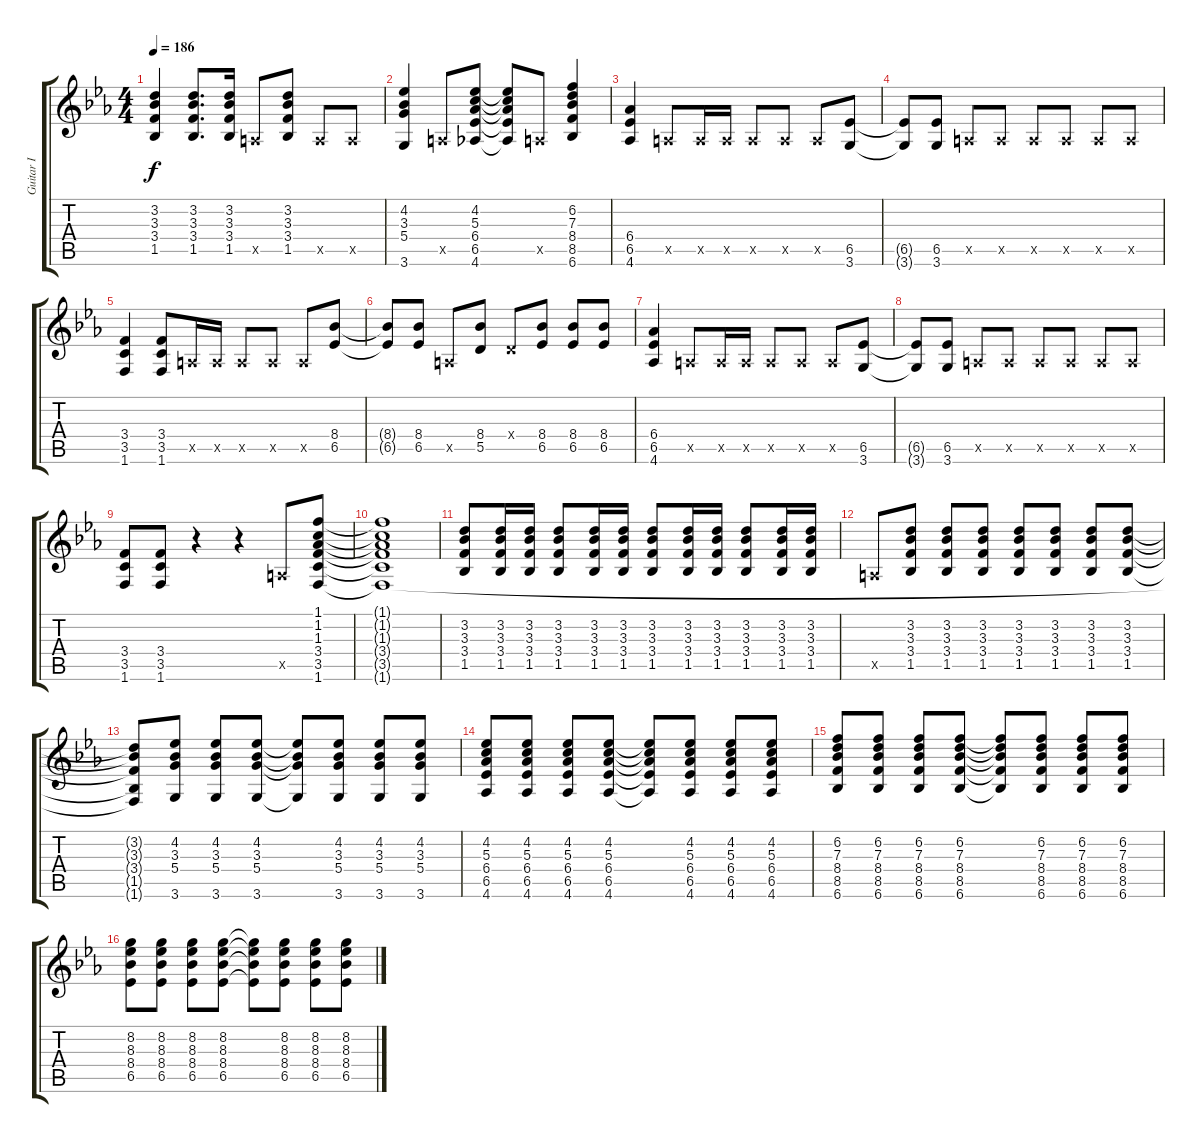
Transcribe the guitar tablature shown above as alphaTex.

\track ("Guitar Ⅰ" "Guitar Ⅰ") {instrument distortionguitar}
\staff {score tabs}
\tuning (E4 B3 G3 D3 A2 E2) {hide}
\ts (4 4)
\tempo 186
\clef g2
\ks eb
(3.2 3.3 3.4 1.5).4{dy f} (3.2 3.3 3.4 1.5).8{d} (3.2 3.3 3.4 1.5).16 0.5{x}.8 (3.2 3.3 3.4 1.5).8 0.5{x}.8 0.5{x}.8 |
(4.2 3.3 5.4 3.6).4 0.5{x}.8 (4.2 5.3 6.4 6.5 4.6).8 (4.2{t} 5.3{t} 6.4{t} 6.5{t} 4.6{t}).8 0.5{x}.8 (6.2 7.3 8.4 8.5 6.6).4 |
(6.4 6.5 4.6).4 0.5{x}.8 0.5{x}.16 0.5{x}.16 0.5{x}.8 0.5{x}.8 0.5{x}.8 (6.5 3.6).8 |
(6.5{t} 3.6{t}).8 (6.5 3.6).8 0.5{x}.8 0.5{x}.8 0.5{x}.8 0.5{x}.8 0.5{x}.8 0.5{x}.8 |
(3.4 3.5 1.6).4 (3.4 3.5 1.6).8 0.5{x}.16 0.5{x}.16 0.5{x}.8 0.5{x}.8 0.5{x}.8 (8.4 6.5).8 |
(8.4{t} 6.5{t}).8 (8.4 6.5).8 0.5{x}.8 (8.4 5.5).8 0.4{x}.8 (8.4 6.5).8 (8.4 6.5).8 (8.4 6.5).8 |
(6.4 6.5 4.6).4 0.5{x}.8 0.5{x}.16 0.5{x}.16 0.5{x}.8 0.5{x}.8 0.5{x}.8 (6.5 3.6).8 |
(6.5{t} 3.6{t}).8 (6.5 3.6).8 0.5{x}.8 0.5{x}.8 0.5{x}.8 0.5{x}.8 0.5{x}.8 0.5{x}.8 |
(3.4 3.5 1.6).8 (3.4 3.5 1.6).8 r.4 r.4 0.5{x}.8 (1.1 1.2 1.3 3.4 3.5 1.6).8 |
(1.1{t} 1.2{t} 1.3{t} 3.4{t} 3.5{t} 1.6{t}).1 |
(3.2 3.3 3.4 1.5).8 (3.2 3.3 3.4 1.5).16 (3.2 3.3 3.4 1.5).16 (3.2 3.3 3.4 1.5).8 (3.2 3.3 3.4 1.5).16 (3.2 3.3 3.4 1.5).16 (3.2 3.3 3.4 1.5).8 (3.2 3.3 3.4 1.5).16 (3.2 3.3 3.4 1.5).16 (3.2 3.3 3.4 1.5).8 (3.2 3.3 3.4 1.5).16 (3.2 3.3 3.4 1.5).16 |
0.5{x}.8 (3.2 3.3 3.4 1.5).8 (3.2 3.3 3.4 1.5).8 (3.2 3.3 3.4 1.5).8 (3.2 3.3 3.4 1.5).8 (3.2 3.3 3.4 1.5).8 (3.2 3.3 3.4 1.5).8 (3.2 3.3 3.4 1.5).8 |
(3.2{t} 3.3{t} 3.4{t} 1.5{t} 1.6{t}).8 (4.2 3.3 5.4 3.6).8 (4.2 3.3 5.4 3.6).8 (4.2 3.3 5.4 3.6).8 (4.2{t} 3.3{t} 5.4{t} 3.6{t}).8 (4.2 3.3 5.4 3.6).8 (4.2 3.3 5.4 3.6).8 (4.2 3.3 5.4 3.6).8 |
(4.2 5.3 6.4 6.5 4.6).8 (4.2 5.3 6.4 6.5 4.6).8 (4.2 5.3 6.4 6.5 4.6).8 (4.2 5.3 6.4 6.5 4.6).8 (4.2{t} 5.3{t} 6.4{t} 6.5{t} 4.6{t}).8 (4.2 5.3 6.4 6.5 4.6).8 (4.2 5.3 6.4 6.5 4.6).8 (4.2 5.3 6.4 6.5 4.6).8 |
(6.2 7.3 8.4 8.5 6.6).8 (6.2 7.3 8.4 8.5 6.6).8 (6.2 7.3 8.4 8.5 6.6).8 (6.2 7.3 8.4 8.5 6.6).8 (6.2{t} 7.3{t} 8.4{t} 8.5{t} 6.6{t}).8 (6.2 7.3 8.4 8.5 6.6).8 (6.2 7.3 8.4 8.5 6.6).8 (6.2 7.3 8.4 8.5 6.6).8 |
(8.2 8.3 8.4 6.5).8 (8.2 8.3 8.4 6.5).8 (8.2 8.3 8.4 6.5).8 (8.2 8.3 8.4 6.5).8 (8.2{t} 8.3{t} 8.4{t} 6.5{t}).8 (8.2 8.3 8.4 6.5).8 (8.2 8.3 8.4 6.5).8 (8.2 8.3 8.4 6.5).8
